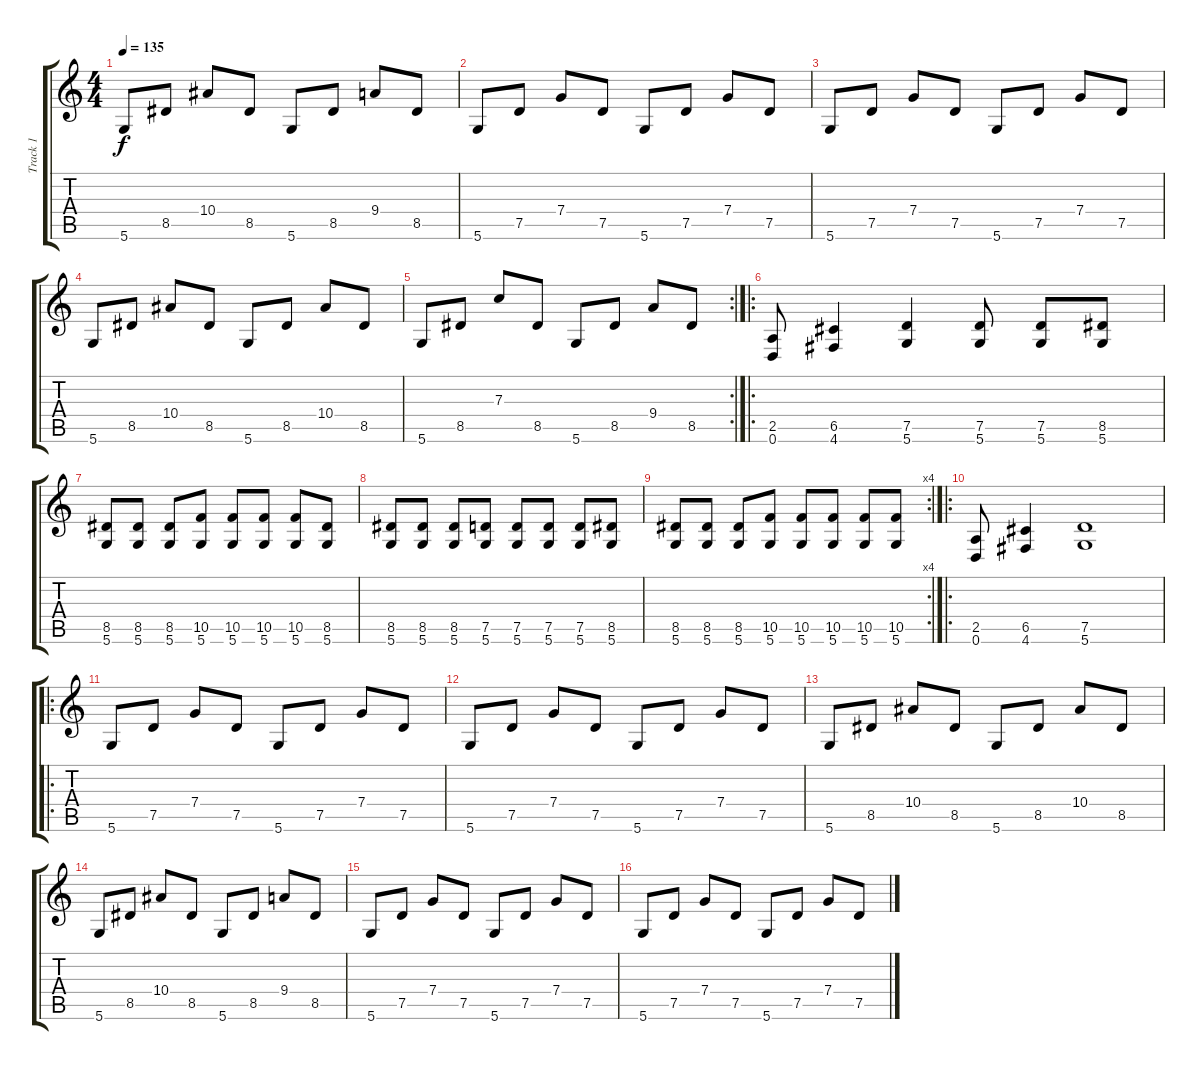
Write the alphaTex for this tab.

\track ("Track 1" "Track 1") {instrument distortionguitar}
\staff {score tabs}
\tuning (D4 A3 F3 C3 G2 D2) {hide}
\ts (4 4)
\tempo 135
\clef g2
\ks c
5.6.8{dy f} 8.5.8 10.4.8 8.5.8 5.6.8 8.5.8 9.4.8 8.5.8 |
5.6.8 7.5.8 7.4.8 7.5.8 5.6.8 7.5.8 7.4.8 7.5.8 |
5.6.8 7.5.8 7.4.8 7.5.8 5.6.8 7.5.8 7.4.8 7.5.8 |
5.6.8 8.5.8 10.4.8 8.5.8 5.6.8 8.5.8 10.4.8 8.5.8 |
\rc 2
5.6.8 8.5.8 7.3.8 8.5.8 5.6.8 8.5.8 9.4.8 8.5.8 |
\ro
(2.5 0.6).8 (6.5 4.6).4 (7.5 5.6).4 (7.5 5.6).8 (7.5 5.6).8 (8.5 5.6).8 |
(8.5 5.6).8 (8.5 5.6).8 (8.5 5.6).8 (10.5 5.6).8 (10.5 5.6).8 (10.5 5.6).8 (10.5 5.6).8 (8.5 5.6).8 |
(8.5 5.6).8 (8.5 5.6).8 (8.5 5.6).8 (7.5 5.6).8 (7.5 5.6).8 (7.5 5.6).8 (7.5 5.6).8 (8.5 5.6).8 |
\rc 4
(8.5 5.6).8 (8.5 5.6).8 (8.5 5.6).8 (10.5 5.6).8 (10.5 5.6).8 (10.5 5.6).8 (10.5 5.6).8 (10.5 5.6).8 |
\ro
(2.5 0.6).8 (6.5 4.6).4 (7.5 5.6).1 |
\ro
5.6.8 7.5.8 7.4.8 7.5.8 5.6.8 7.5.8 7.4.8 7.5.8 |
5.6.8 7.5.8 7.4.8 7.5.8 5.6.8 7.5.8 7.4.8 7.5.8 |
5.6.8 8.5.8 10.4.8 8.5.8 5.6.8 8.5.8 10.4.8 8.5.8 |
5.6.8 8.5.8 10.4.8 8.5.8 5.6.8 8.5.8 9.4.8 8.5.8 |
5.6.8 7.5.8 7.4.8 7.5.8 5.6.8 7.5.8 7.4.8 7.5.8 |
5.6.8 7.5.8 7.4.8 7.5.8 5.6.8 7.5.8 7.4.8 7.5.8
